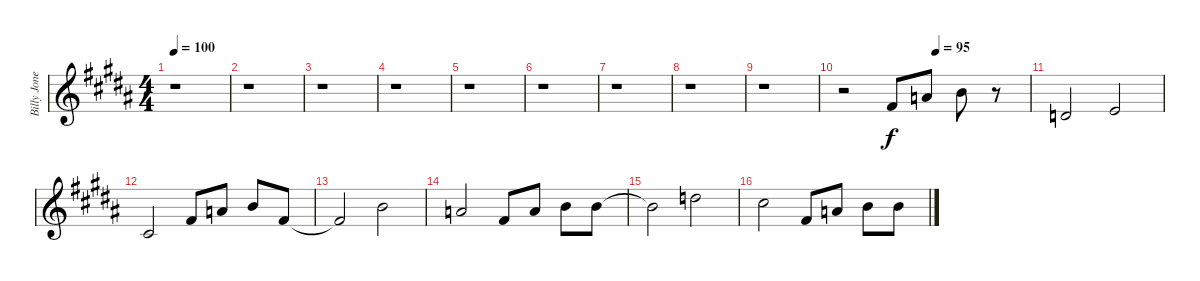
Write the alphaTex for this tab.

\track ("Billy Jones Vocals" "Billy Jone") {instrument flute}
\staff {score}
\tuning (E4 B3 G3 D3 A2 E2) {hide}
\ts (4 4)
\tempo 100
\clef g2
\ks g#minor
r.1{dy f} |
r.1 |
r.1 |
r.1 |
r.1 |
r.1 |
r.1 |
r.1 |
r.1 |
\tempo (95 0.5)
r.2 7.2.8 10.2.8 7.1.8 r.8 |
7.3.2 9.3.2 |
6.3.2 7.2.8 10.2.8 7.1.8 7.2.8 |
7.2{t}.2 7.1.2 |
10.2.2 7.2.8 10.2.8 7.1.8 7.1.8 |
7.1{t}.2 10.1.2 |
9.1.2 7.2.8 10.2.8 7.1.8 7.1.8
